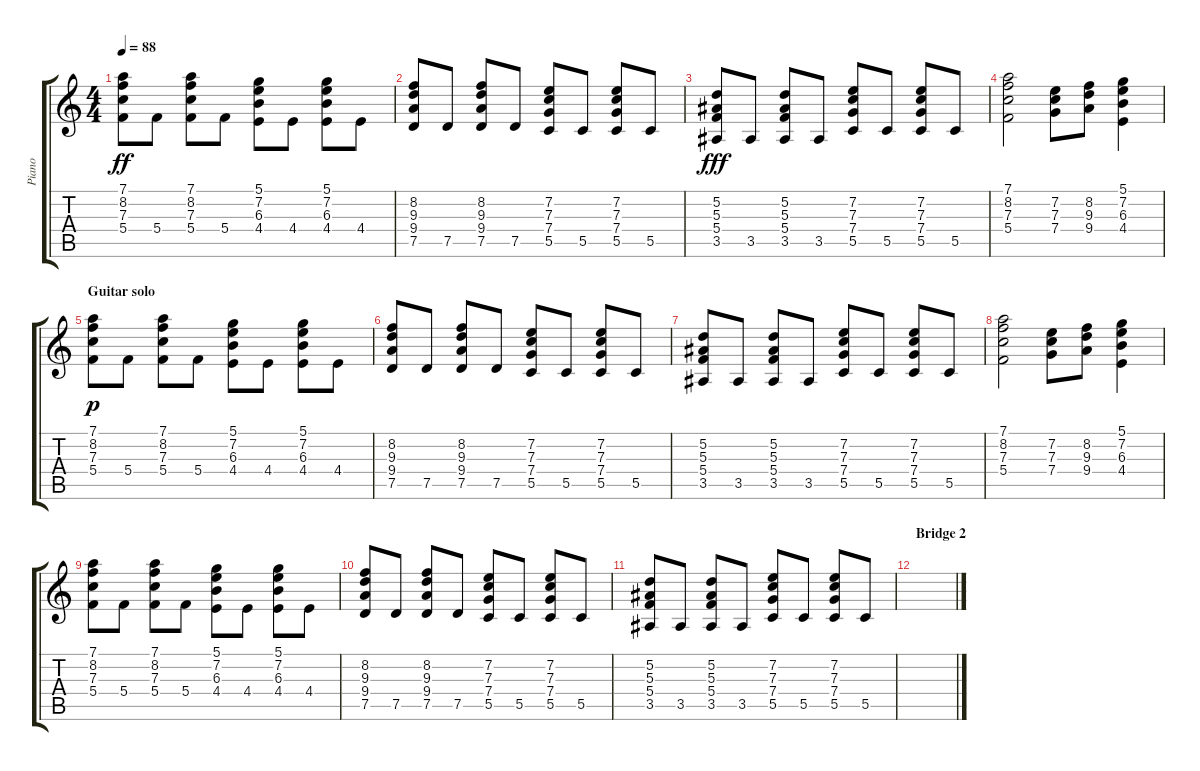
\track ("Piano" "Piano") {instrument electricguitarclean}
\staff {score tabs}
\tuning (D4 A3 F3 C3 G2 D2) {hide}
\ts (4 4)
\tempo 88
\clef g2
\ks c
(7.1 8.2 7.3 5.4).8{dy ff} 5.4.8 (7.1 8.2 7.3 5.4).8 5.4.8 (5.1 7.2 6.3 4.4).8 4.4.8 (5.1 7.2 6.3 4.4).8 4.4.8 |
(8.2 9.3 9.4 7.5).8 7.5.8 (8.2 9.3 9.4 7.5).8 7.5.8 (7.2 7.3 7.4 5.5).8 5.5.8 (7.2 7.3 7.4 5.5).8 5.5.8 |
(5.2 5.3 5.4 3.5).8{dy fff} 3.5.8 (5.2 5.3 5.4 3.5).8 3.5.8 (7.2 7.3 7.4 5.5).8 5.5.8 (7.2 7.3 7.4 5.5).8 5.5.8 |
(7.1 8.2 7.3 5.4).2 (7.2 7.3 7.4).8 (8.2 9.3 9.4).8 (5.1 7.2 6.3 4.4).4 |
\section ("" "Guitar solo")
(7.1 8.2 7.3 5.4).8{dy p} 5.4.8 (7.1 8.2 7.3 5.4).8 5.4.8 (5.1 7.2 6.3 4.4).8 4.4.8 (5.1 7.2 6.3 4.4).8 4.4.8 |
(8.2 9.3 9.4 7.5).8 7.5.8 (8.2 9.3 9.4 7.5).8 7.5.8 (7.2 7.3 7.4 5.5).8 5.5.8 (7.2 7.3 7.4 5.5).8 5.5.8 |
(5.2 5.3 5.4 3.5).8 3.5.8 (5.2 5.3 5.4 3.5).8 3.5.8 (7.2 7.3 7.4 5.5).8 5.5.8 (7.2 7.3 7.4 5.5).8 5.5.8 |
(7.1 8.2 7.3 5.4).2 (7.2 7.3 7.4).8 (8.2 9.3 9.4).8 (5.1 7.2 6.3 4.4).4 |
(7.1 8.2 7.3 5.4).8 5.4.8 (7.1 8.2 7.3 5.4).8 5.4.8 (5.1 7.2 6.3 4.4).8 4.4.8 (5.1 7.2 6.3 4.4).8 4.4.8 |
(8.2 9.3 9.4 7.5).8 7.5.8 (8.2 9.3 9.4 7.5).8 7.5.8 (7.2 7.3 7.4 5.5).8 5.5.8 (7.2 7.3 7.4 5.5).8 5.5.8 |
(5.2 5.3 5.4 3.5).8 3.5.8 (5.2 5.3 5.4 3.5).8 3.5.8 (7.2 7.3 7.4 5.5).8 5.5.8 (7.2 7.3 7.4 5.5).8 5.5.8 |
\section ("" "Bridge 2")
